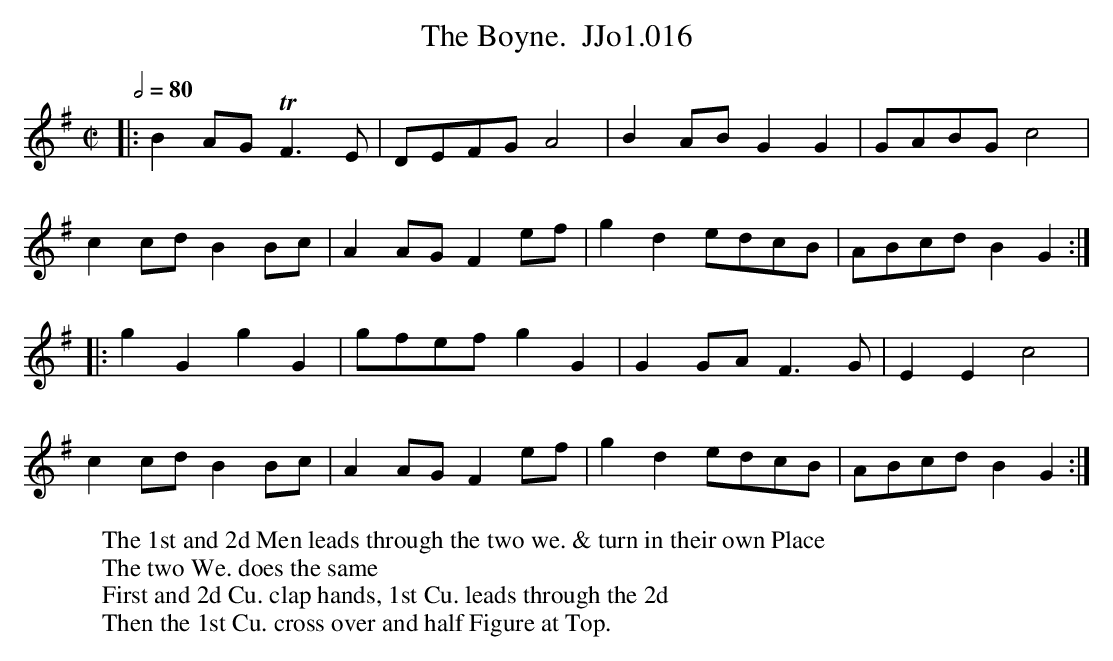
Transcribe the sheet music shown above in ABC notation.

X:1
T:Boyne.  JJo1.016, The
M:C|
Q:1/2=80
L:1/8
K:G
|:B2AG TF3E | DEFG A4 | B2AB G2G2 | GABG c4 |
c2cd B2Bc | A2AG F2ef | g2d2 edcB | ABcd B2G2 :|
|:g2G2 g2G2 | gfef g2G2 | G2GA F3G | E2E2 c4 |
c2cd B2Bc | A2AG F2ef | g2d2 edcB | ABcd B2G2 :|
W:The 1st and 2d Men leads through the two we. & turn in their own Place
W:The two We. does the same
W:First and 2d Cu. clap hands, 1st Cu. leads through the 2d
W:Then the 1st Cu. cross over and half Figure at Top.
